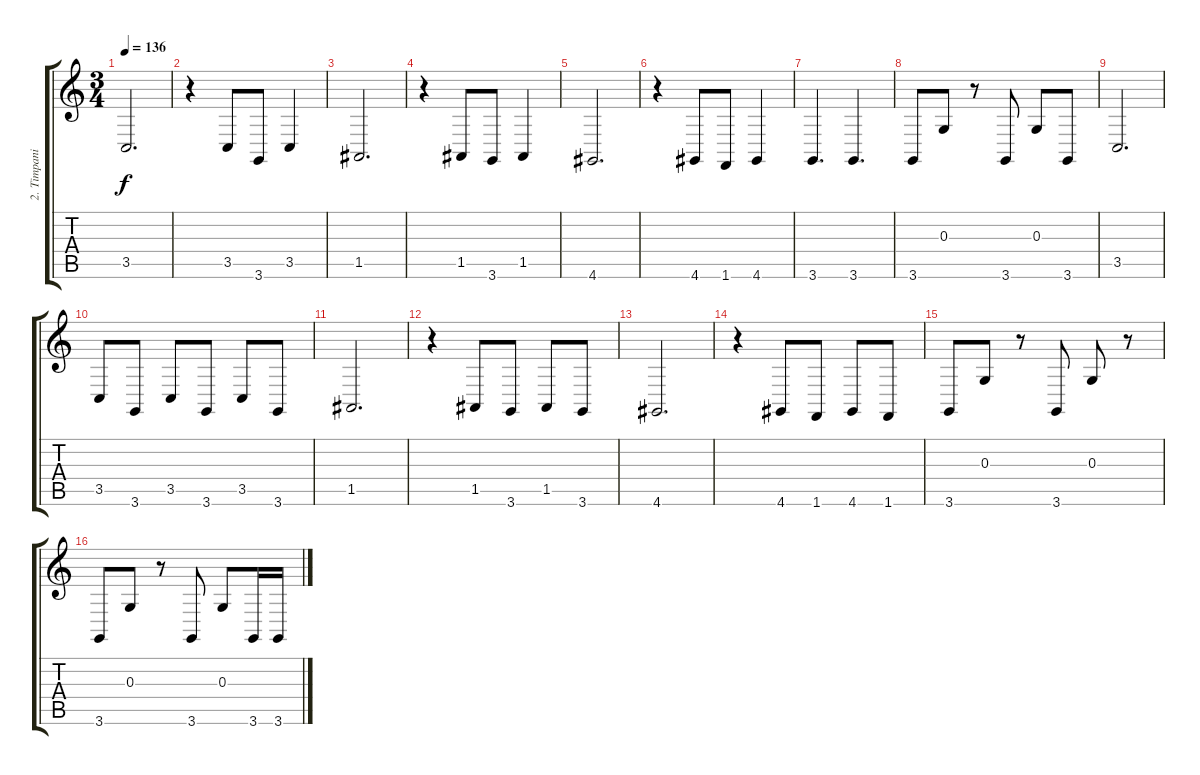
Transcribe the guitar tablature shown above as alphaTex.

\track ("2. Timpani" "2. Timpani") {instrument timpani}
\staff {score tabs}
\tuning (E4 B3 G3 D3 A2 E2) {hide}
\ts (3 4)
\tempo 136
\clef g2
\ks c
3.5.2{d dy f} |
r.4 3.5.8 3.6.8 3.5.4 |
1.5.2{d} |
r.4 1.5.8 3.6.8 1.5.4 |
4.6.2{d} |
r.4 4.6.8 1.6.8 4.6.4 |
3.6.4{d} 3.6.4{d} |
3.6.8 0.3.8 r.8 3.6.8 0.3.8 3.6.8 |
3.5.2{d} |
3.5.8 3.6.8 3.5.8 3.6.8 3.5.8 3.6.8 |
1.5.2{d} |
r.4 1.5.8 3.6.8 1.5.8 3.6.8 |
4.6.2{d} |
r.4 4.6.8 1.6.8 4.6.8 1.6.8 |
3.6.8 0.3.8 r.8 3.6.8 0.3.8 r.8 |
3.6.8 0.3.8 r.8 3.6.8 0.3.8 3.6.16 3.6.16
